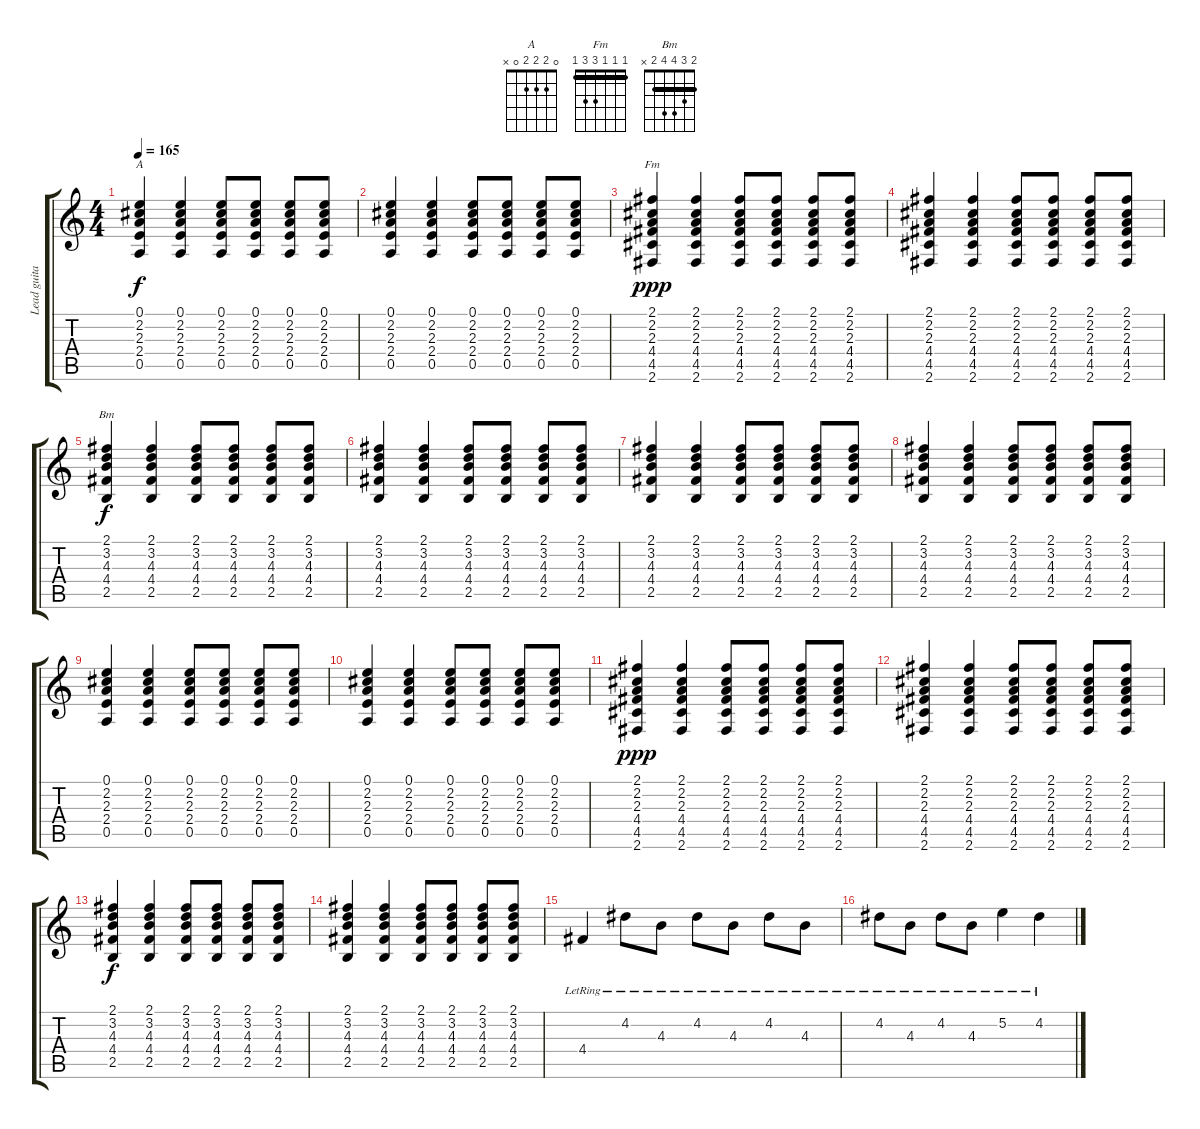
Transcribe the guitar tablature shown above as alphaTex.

\track ("Lead guitar" "Lead guita") {instrument distortionguitar}
\staff {score tabs}
\tuning (E4 B3 G3 D3 A2 E2) {hide}
\chord ("A" 0 2 2 2 0 x)
\chord ("Fm" 1 1 1 3 3 1) {barre 1}
\chord ("Bm" 2 3 4 4 2 x) {barre 2}
\ts (4 4)
\tempo 165
\clef g2
\ks c
(0.1 2.2 2.3 2.4 0.5).4{ch "A" dy f} (0.1 2.2 2.3 2.4 0.5).4 (0.1 2.2 2.3 2.4 0.5).8 (0.1 2.2 2.3 2.4 0.5).8 (0.1 2.2 2.3 2.4 0.5).8 (0.1 2.2 2.3 2.4 0.5).8 |
(0.1 2.2 2.3 2.4 0.5).4 (0.1 2.2 2.3 2.4 0.5).4 (0.1 2.2 2.3 2.4 0.5).8 (0.1 2.2 2.3 2.4 0.5).8 (0.1 2.2 2.3 2.4 0.5).8 (0.1 2.2 2.3 2.4 0.5).8 |
(2.1 2.2 2.3 4.4 4.5 2.6).4{ch "Fm" dy ppp} (2.1 2.2 2.3 4.4 4.5 2.6).4 (2.1 2.2 2.3 4.4 4.5 2.6).8 (2.1 2.2 2.3 4.4 4.5 2.6).8 (2.1 2.2 2.3 4.4 4.5 2.6).8 (2.1 2.2 2.3 4.4 4.5 2.6).8 |
(2.1 2.2 2.3 4.4 4.5 2.6).4 (2.1 2.2 2.3 4.4 4.5 2.6).4 (2.1 2.2 2.3 4.4 4.5 2.6).8 (2.1 2.2 2.3 4.4 4.5 2.6).8 (2.1 2.2 2.3 4.4 4.5 2.6).8 (2.1 2.2 2.3 4.4 4.5 2.6).8 |
(2.1 3.2 4.3 4.4 2.5).4{ch "Bm" dy f} (2.1 3.2 4.3 4.4 2.5).4 (2.1 3.2 4.3 4.4 2.5).8 (2.1 3.2 4.3 4.4 2.5).8 (2.1 3.2 4.3 4.4 2.5).8 (2.1 3.2 4.3 4.4 2.5).8 |
(2.1 3.2 4.3 4.4 2.5).4 (2.1 3.2 4.3 4.4 2.5).4 (2.1 3.2 4.3 4.4 2.5).8 (2.1 3.2 4.3 4.4 2.5).8 (2.1 3.2 4.3 4.4 2.5).8 (2.1 3.2 4.3 4.4 2.5).8 |
(2.1 3.2 4.3 4.4 2.5).4 (2.1 3.2 4.3 4.4 2.5).4 (2.1 3.2 4.3 4.4 2.5).8 (2.1 3.2 4.3 4.4 2.5).8 (2.1 3.2 4.3 4.4 2.5).8 (2.1 3.2 4.3 4.4 2.5).8 |
(2.1 3.2 4.3 4.4 2.5).4 (2.1 3.2 4.3 4.4 2.5).4 (2.1 3.2 4.3 4.4 2.5).8 (2.1 3.2 4.3 4.4 2.5).8 (2.1 3.2 4.3 4.4 2.5).8 (2.1 3.2 4.3 4.4 2.5).8 |
(0.1 2.2 2.3 2.4 0.5).4 (0.1 2.2 2.3 2.4 0.5).4 (0.1 2.2 2.3 2.4 0.5).8 (0.1 2.2 2.3 2.4 0.5).8 (0.1 2.2 2.3 2.4 0.5).8 (0.1 2.2 2.3 2.4 0.5).8 |
(0.1 2.2 2.3 2.4 0.5).4 (0.1 2.2 2.3 2.4 0.5).4 (0.1 2.2 2.3 2.4 0.5).8 (0.1 2.2 2.3 2.4 0.5).8 (0.1 2.2 2.3 2.4 0.5).8 (0.1 2.2 2.3 2.4 0.5).8 |
(2.1 2.2 2.3 4.4 4.5 2.6).4{dy ppp} (2.1 2.2 2.3 4.4 4.5 2.6).4 (2.1 2.2 2.3 4.4 4.5 2.6).8 (2.1 2.2 2.3 4.4 4.5 2.6).8 (2.1 2.2 2.3 4.4 4.5 2.6).8 (2.1 2.2 2.3 4.4 4.5 2.6).8 |
(2.1 2.2 2.3 4.4 4.5 2.6).4 (2.1 2.2 2.3 4.4 4.5 2.6).4 (2.1 2.2 2.3 4.4 4.5 2.6).8 (2.1 2.2 2.3 4.4 4.5 2.6).8 (2.1 2.2 2.3 4.4 4.5 2.6).8 (2.1 2.2 2.3 4.4 4.5 2.6).8 |
(2.1 3.2 4.3 4.4 2.5).4{dy f} (2.1 3.2 4.3 4.4 2.5).4 (2.1 3.2 4.3 4.4 2.5).8 (2.1 3.2 4.3 4.4 2.5).8 (2.1 3.2 4.3 4.4 2.5).8 (2.1 3.2 4.3 4.4 2.5).8 |
(2.1 3.2 4.3 4.4 2.5).4 (2.1 3.2 4.3 4.4 2.5).4 (2.1 3.2 4.3 4.4 2.5).8 (2.1 3.2 4.3 4.4 2.5).8 (2.1 3.2 4.3 4.4 2.5).8 (2.1 3.2 4.3 4.4 2.5).8 |
4.4{lr}.4 4.2{lr}.8 4.3{lr}.8 4.2{lr}.8 4.3{lr}.8 4.2{lr}.8 4.3{lr}.8 |
4.2{lr}.8 4.3{lr}.8 4.2{lr}.8 4.3{lr}.8 5.2{lr}.4 4.2{lr}.4
